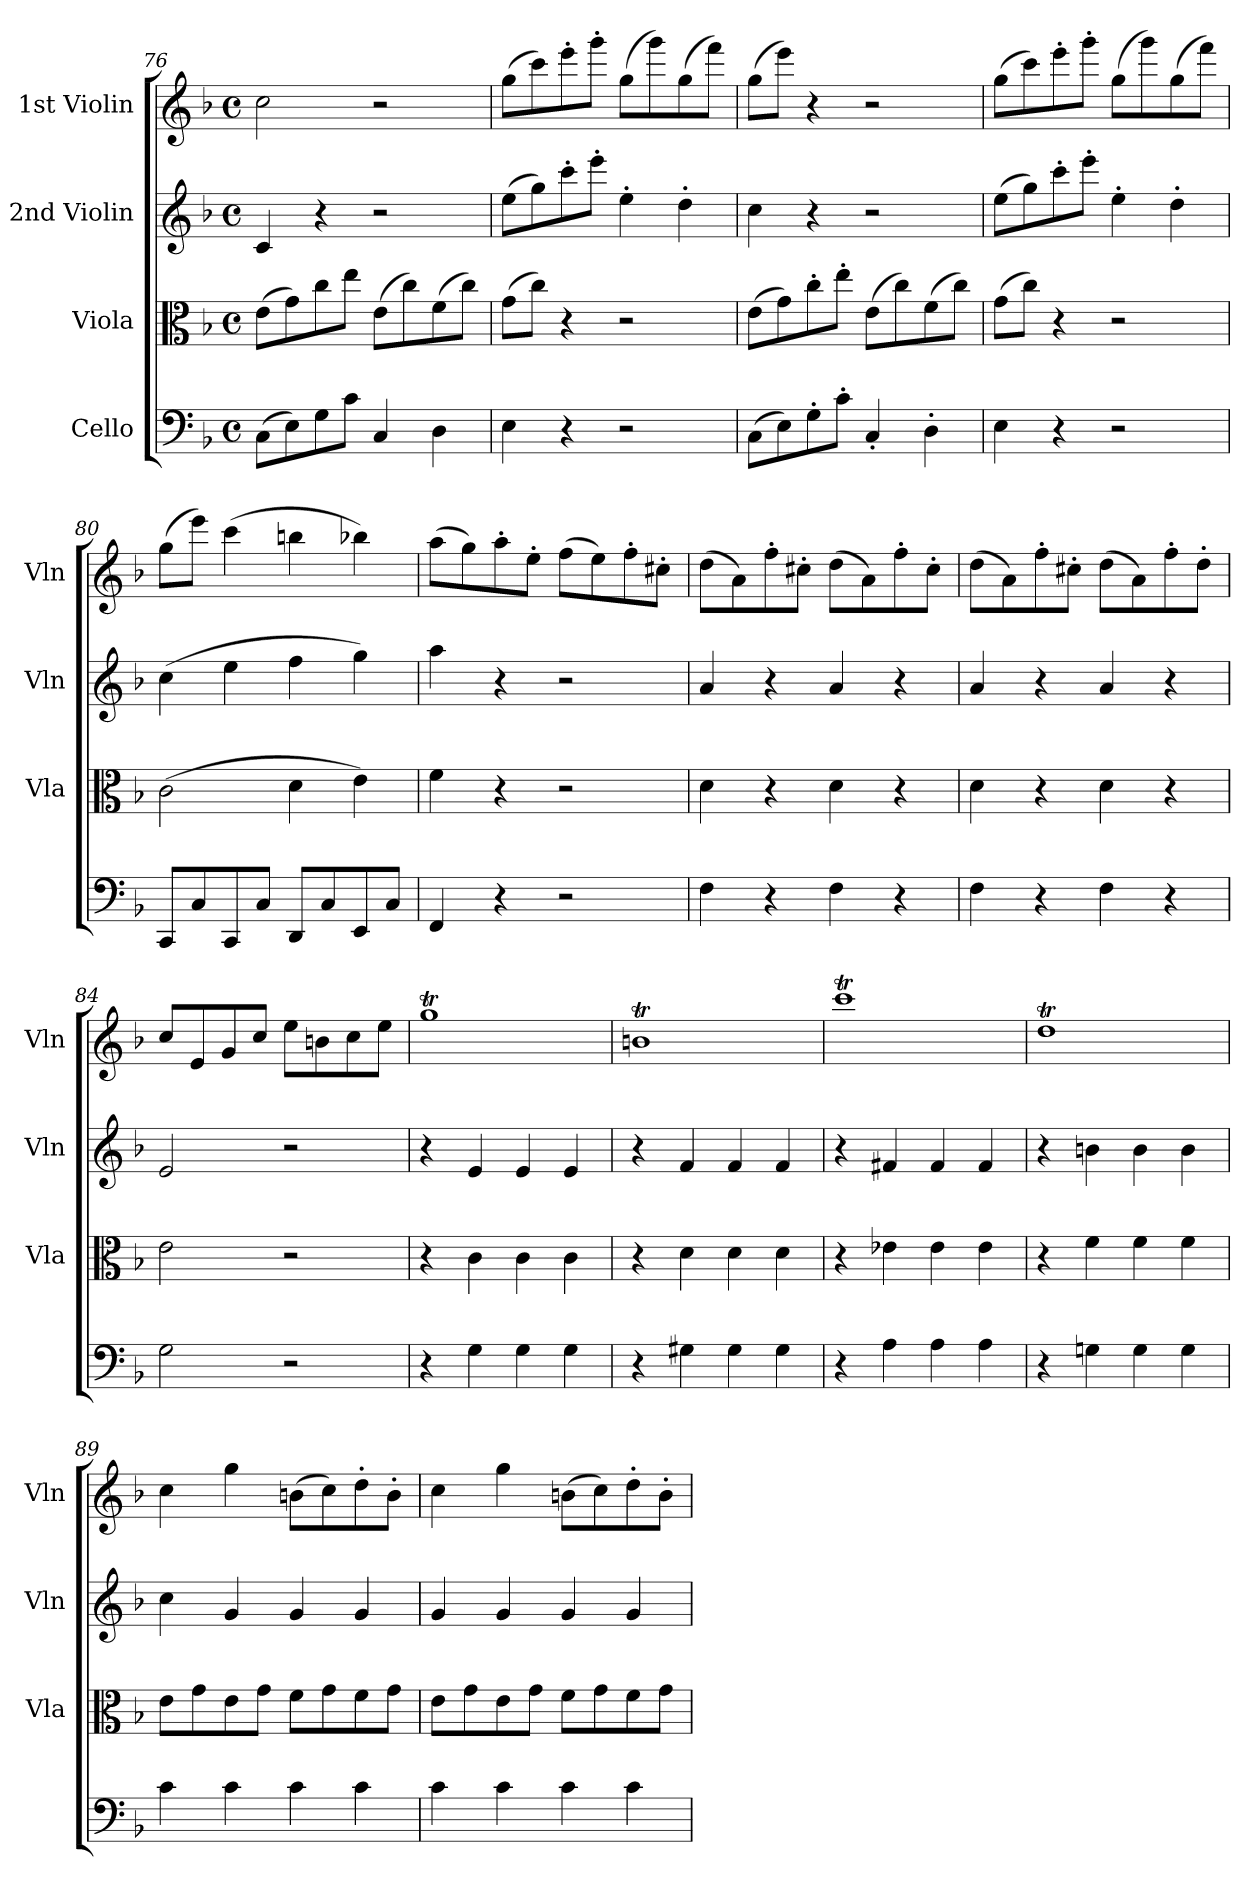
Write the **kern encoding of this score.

**kern	**kern	**kern	**kern
*part4	*part3	*part2	*part1
*staff4	*staff3	*staff2	*staff1
*I"Cello	*I"Viola	*I"2nd Violin	*I"1st Violin
*	*I'Vla	*I'Vln	*I'Vln
*clefF4	*clefC3	*clefG2	*clefG2
*k[b-]	*k[b-]	*k[b-]	*k[b-]
*F:	*F:	*F:	*F:
*M4/4	*M4/4	*M4/4	*M4/4
*met(c)	*met(c)	*met(c)	*met(c)
=76	=76	=76	=76
(8CL	(8eL	4c	2cc
8E)	8g)	.	.
8G	8cc	4r	.
8cJ	8eeJ	.	.
4C	(8eL	2r	2r
.	8cc)	.	.
4D	(8f	.	.
.	8ccJ)	.	.
=77	=77	=77	=77
4E	(8gL	(8eeL	(8ggL
.	8ccJ)	8gg)	8ccc)
4r	4r	8ccc'	8eee'
.	.	8eee'J	8ggg'J
2r	2r	4ee'	(8ggL
.	.	.	8ggg)
.	.	4dd'	(8gg
.	.	.	8fffJ)
=78	=78	=78	=78
(8CL	(8eL	4cc	(8ggL
8E)	8g)	.	8eeeJ)
8G'	8cc'	4r	4r
8c'J	8ee'J	.	.
4C'	(8eL	2r	2r
.	8cc)	.	.
4D'	(8f	.	.
.	8ccJ)	.	.
=79	=79	=79	=79
4E	(8gL	(8eeL	(8ggL
.	8ccJ)	8gg)	8ccc)
4r	4r	8ccc'	8eee'
.	.	8eee'J	8ggg'J
2r	2r	4ee'	(8ggL
.	.	.	8ggg)
.	.	4dd'	(8gg
.	.	.	8fffJ)
=80	=80	=80	=80
8CCL	(2c	(4cc	(8ggL
8C	.	.	8eeeJ)
8CC	.	4ee	(4ccc
8CJ	.	.	.
8DDL	4d	4ff	4bbn
8C	.	.	.
8EE	4e)	4gg)	4bb-X)
8CJ	.	.	.
=81	=81	=81	=81
4FF	4f	4aa	(8aaL
.	.	.	8gg)
4r	4r	4r	8aa'
.	.	.	8ee'J
2r	2r	2r	(8ffL
.	.	.	8ee)
.	.	.	8ff'
.	.	.	8cc#X'J
=82	=82	=82	=82
4F	4d	4a	(8ddL
.	.	.	8a)
4r	4r	4r	8ff'
.	.	.	8cc#X'J
4F	4d	4a	(8ddL
.	.	.	8a)
4r	4r	4r	8ff'
.	.	.	8cc#'J
=83	=83	=83	=83
4F	4d	4a	(8ddL
.	.	.	8a)
4r	4r	4r	8ff'
.	.	.	8cc#X'J
4F	4d	4a	(8ddL
.	.	.	8a)
4r	4r	4r	8ff'
.	.	.	8dd'J
=84	=84	=84	=84
2G	2e	2e	8ccL
.	.	.	8e
.	.	.	8g
.	.	.	8ccJ
2r	2r	2r	8eeL
.	.	.	8bn
.	.	.	8cc
.	.	.	8eeJ
=85	=85	=85	=85
4r	4r	4r	1ggT
4G	4c	4e	.
4G	4c	4e	.
4G	4c	4e	.
=86	=86	=86	=86
4r	4r	4r	1bnt
4G#X	4d	4f	.
4G#	4d	4f	.
4G#	4d	4f	.
=87	=87	=87	=87
4r	4r	4r	1cccT
4A	4e-X	4f#X	.
4A	4e-	4f#	.
4A	4e-	4f#	.
=88	=88	=88	=88
4r	4r	4r	1ddT
4Gn	4f	4bn	.
4G	4f	4b	.
4G	4f	4b	.
=89	=89	=89	=89
4c	8eL	4cc	4cc
.	8g	.	.
4c	8e	4g	4gg
.	8gJ	.	.
4c	8fL	4g	(8bnL
.	8g	.	8cc)
4c	8f	4g	8dd'
.	8gJ	.	8b'J
=90	=90	=90	=90
4c	8eL	4g	4cc
.	8g	.	.
4c	8e	4g	4gg
.	8gJ	.	.
4c	8fL	4g	(8bnL
.	8g	.	8cc)
4c	8f	4g	8dd'
.	8gJ	.	8b'J
=	=	=	=
*-	*-	*-	*-
